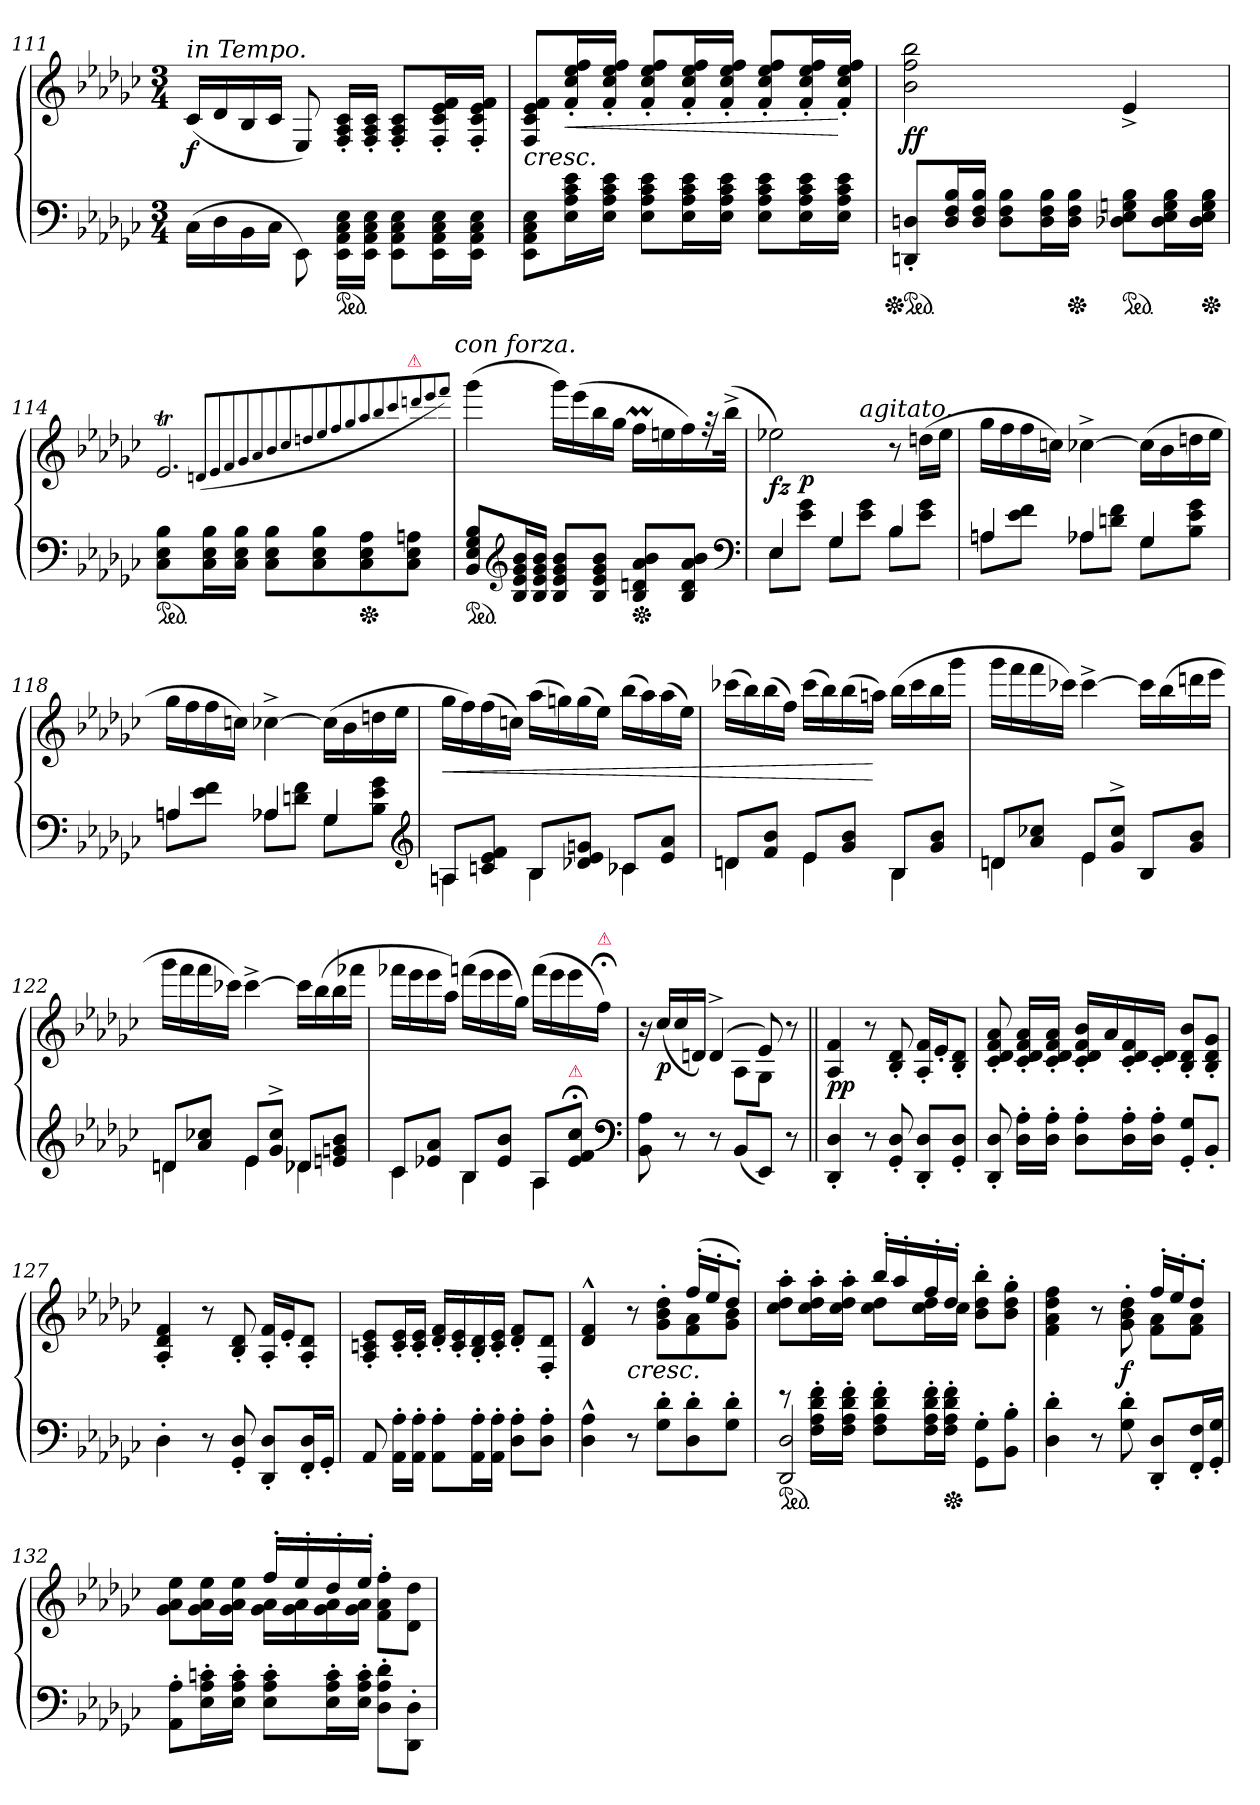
**kern	**kern	**dynam
*part1	*part1	*part1
*staff2	*staff1	*staff1/2
*clefF4	*clefG2	*
*k[b-e-a-d-g-c-]	*k[b-e-a-d-g-c-]	*
*M3/4	*M3/4	*
=111	=111	=111
!	!LO:TX:a:i:t=in Tempo.	!
!	!	!LO:DY:b
(<16C-\LL	(>16c-/LL	f
16D-\	16d-/	.
16BB-\	16B-/	.
16C-\JJ	16c-/JJ	.
8EE-\)	8E-/)	.
*ped	*	*
16EE-\ 16AA-\ 16C-\ 16E-\LL	16F'>/ 16A-'>/ 16c-'>/LL	.
16EE-\ 16AA-\ 16C-\ 16E-\JJ	16F'>/ 16A-'>/ 16c-'>/JJ	.
8EE-\ 8AA-\ 8C-\ 8E-\L	8F'>/ 8A-'>/ 8c-'>/L	.
16EE-\ 16AA-\ 16C-\ 16E-\L	16F'>/ 16c-'>/ 16e-'>/ 16f'>/L	.
16EE-\ 16AA-\ 16C-\ 16E-\JJ	16F'>/ 16c-'>/ 16e-'>/ 16f'>/JJ	.
=112	=112	=112
!	!LO:TX:b:i:t=cresc.	!
8EE-\ 8AA-\ 8C-\ 8E-\L	8F/ 8c-/ 8e-/ 8f/L	.
!	!	!LO:HP:b
16E- 16A- 16c- 16e-L	16f'/ 16cc-'/ 16ee-'/ 16ff'/L	<
16E- 16A- 16c- 16e-JJ	16f'/ 16cc-'/ 16ee-'/ 16ff'/JJ	.
8E- 8A- 8c- 8e-L	8f'/ 8cc-'/ 8ee-'/ 8ff'/L	.
16E- 16A- 16c- 16e-L	16f'/ 16cc-'/ 16ee-'/ 16ff'/L	.
16E- 16A- 16c- 16e-JJ	16f'/ 16cc-'/ 16ee-'/ 16ff'/JJ	.
8E- 8A- 8c- 8e-L	8f'/ 8cc-'/ 8ee-'/ 8ff'/L	.
16E- 16A- 16c- 16e-L	16f'/ 16cc-'/ 16ee-'/ 16ff'/L	.
16E- 16A- 16c- 16e-JJ	16f'/ 16cc-'/ 16ee-'/ 16ff'/JJ	[
=113	=113	=113
!	!	!LO:DY:b
*Xped	*	*
*ped	*	*
8DDn' 8Dn'L	2b- 2ff 2bb-	ff
16D 16F 16B-L	.	.
16D 16F 16B-JJ	.	.
8D 8F 8B-L	.	.
16D 16F 16B-L	.	.
*Xped	*	*
16D 16F 16B-JJ	.	.
*ped	*	*
8D-X 8E- 8Gn 8B-L	4e-^>	.
16D- 16E- 16G 16B-L	.	.
*Xped	*	*
16D- 16E- 16G 16B-JJ	.	.
=114	=114	=114
*	*^	*
*ped	*	*	*
8C- 8E- 8B-L	2.e-T	2ryy	.
16C- 16E- 16B-L	.	.	.
16C- 16E- 16B-JJ	.	.	.
8C- 8E- 8B-L	.	.	.
8C- 8E- 8B-	.	.	.
*Xped	*	*	*
8C- 8E- 8A-	.	8ryy	.
!	!	!LO:TX:a:color=crimson:t=⚠	!
8C- 8E- 8AnJ	.	8ryy	.
.	(<8qqdn/L	.	.
.	8qqe-/	.	.
.	8qqf/	.	.
.	8qqg-/	.	.
.	8qqa-/	.	.
.	8qqb-/	.	.
.	8qqcc-/	.	.
.	8qqddn/	.	.
.	8qqee-/	.	.
.	8qqff/	.	.
.	8qqgg-/	.	.
.	8qqaa-/	.	.
.	8qqbb-/	.	.
.	8qqccc-/	.	.
.	8qqdddn/	.	.
.	8qqeee-/	.	.
.	8qqfff/J)	.	.
.	.	.	[ [
!	!LO:TX:a:i:t=con forza.	!	!
=115	=115	=115	=115
!	!	!	!LO:DY:b=2
!	!	!	!LO:DY:n=1:b
*	*v	*v	*
*ped	*	*
8BB- 8E- 8G- 8B-L	(>4ggg-	fz fff
*clefG2	*	*
16B- 16e- 16g- 16b-L	.	.
16B- 16e- 16g- 16b-JJ	.	.
8B- 8e- 8g- 8b-L	16ggg-LL)	.
.	(>16eee-	.
8B- 8e- 8g- 8b-J	16bb-	.
.	16gg-JJ	.
*Xped	*	*
8B- 8dn 8a- 8b-L	16ffm\LL	.
.	16een\	.
8B- 8d 8a- 8b-J	16ff\)	.
.	32rff	.
.	(>32bb-^<\JJk	.
*clefF4	*	*
=116	=116	=116
*^	*	*
!	!	!	!LO:DY:b
*	*	*^	*
*	*	*	*^	*
4E-/	8E-L	2ee-X)	8ryy	4.ryy	fz
!	!	!	!	!	!LO:DY:b
.	8e- 8g-J	.	2ryy	.	p
!LO:N:vis=4	!	!	!	!	!
8G-/	8G-L	.	.	.	.
!	!	!	!	!LO:TX:a:i:t=agitato.	!
8ryy	8e- 8g-J	.	.	4.ryy	.
4B-/	8B-L	8r	.	.	.
.	8e- 8g-J	(>16ddn\LL	8ryy	.	.
.	.	16ee-\JJ	.	.	.
*	*	*v	*v	*v	*
=117	=117	=117	=117
8AnL	4An/	16gg-LL	.
.	.	16ff	.
8e-\ 8f\J	.	16ff	.
.	.	16ccnJJ)	.
8A-XL	4A-X/	[4cc-X^\	.
8dn\ 8f\J	.	.	.
8G-L	4G-/	(>16cc-LL]	.
.	.	16b-	.
8B-\ 8e-\ 8g-\J	.	16ddn	.
.	.	16ee-JJ	.
=118	=118	=118	=118
8AnL	4An/	16gg-LL	.
.	.	16ff	.
8e-\ 8f\J	.	16ff	.
.	.	16ccnJJ)	.
8A-XL	4A-X/	[4cc-X^\	.
8dn\ 8f\J	.	.	.
8G-L	4G-/	(>16cc-LL]	.
.	.	16b-	.
8B-\ 8e-\ 8g-\J	.	16ddn	.
.	.	16ee-JJ	.
*clefG2	*	*	*
=119	=119	=119	=119
!	!	!	!LO:HP:b
8AnL	4An	16gg-LL	<
.	.	16ff)	.
8cn 8e- 8fJ	.	(>16ff	.
.	.	16ccnJJ)	.
8B-L	4B-	(>16aa-LL	.
.	.	16ggn)	.
8d-X 8e- 8gnJ	.	(>16gg	.
.	.	16ee-JJ)	.
8c-XL	4c-X	(>16bb-LL	.
.	.	16aa-)	.
8e- 8a-J	.	(>16aa-	.
.	.	16ee-JJ)	.
=120	=120	=120	=120
8dnL	4dn	(>16ccc-XLL	.
.	.	16bb-)	.
8f 8b-J	.	(>16bb-	.
.	.	16ffJJ)	.
8e-L	4e-	(>16ccc-LL	.
.	.	16bb-)	.
8g- 8b-J	.	(>16bb-	.
.	.	16aanJJ)	[
8B-L	4B-	(>16bb-LL	.
.	.	16ccc-	.
8g- 8b-J	.	16bb-	.
.	.	16ggg-JJ	.
=121	=121	=121	=121
8dnL	4dn\	16ggg-LL	.
.	.	16fff	.
8a- 8cc-XJ	.	16fff	.
.	.	16ccc-XJJ)	.
8e-L	4e-\	[4ccc-^<\	.
8g-^> 8cc-^>J	.	.	.
8B-L	4ryy	16ccc-LL]	.
.	.	(>16bb-	.
8g- 8b-J	.	16dddn	.
.	.	16eee-JJ	.
=122	=122	=122	=122
8dnL	4dn\	16ggg-LL	.
.	.	16fff	.
8a- 8cc-XJ	.	16fff	.
.	.	16ccc-XJJ)	.
8e-L	4e-\	[4ccc-^<	.
8g-^> 8cc-^>J	.	.	.
8d-XL	4d-X\	16ccc-LL]	.
.	.	(>16bb-	.
8en 8gn 8b-J	.	16bb-	.
.	.	16fff-XJJ	.
=123	=123	=123	=123
8c-L	4c-	16fff-XLL	.
.	.	16eee-	.
8e-X 8a-J	.	16eee-	.
.	.	16aa-JJ)	.
8B-L	4B-	(>16fffnLL	.
.	.	16eee-	.
8e- 8b-J	.	16eee-	.
.	.	16gg-JJ)	.
8A-L	4A-	(>16fffLL	.
.	.	16eee-	.
!LO:TX:a:color=crimson:t=⚠	!	!	!
8e-; 8f; 8cc-;J	.	16eee-	.
!	!	!LO:TX:a:color=crimson:t=⚠	!
.	.	16ff;<JJ)	.
*v	*v	*	*
*clefF4	*	*
=124	=124	=124
*	*^	*
8BB- 8A-	16r	4.ryy	.
!	!	!	!LO:DY:b
.	(16cc-LL	.	p
8r	16cc-	.	.
.	16dnJJ)	.	.
8r	(>4d^<	.	.
(<8BB-L	.	8A-L	.
8EE-J)	8e-)	8G-J	.
8r	8r	8ryy	.
=125||	=125||	=125||	=125||
!	!	!	!LO:DY:b
*	*v	*v	*
4DD-' 4D-'	4A- 4f	pp
8r	8r	.
8GG-' 8D-'	8B-' 8d-'	.
8DD-' 8D-'L	16A-' 16f'LL	.
.	16e-'J	.
8GG-' 8D-'J	8B-' 8d-'J	.
=126	=126	=126
8DD-' 8D-'	8c-' 8d-' 8f' 8a-'	.
16D-' 16A-'LL	16c-' 16d-' 16f' 16a-'LL	.
16D-' 16A-'JJ	16c-' 16d-' 16f' 16a-'JJ	.
8D-' 8A-'L	16c-' 16d-' 16f' 16b-'LL	.
.	16a-	.
16D-' 16A-'L	16c-' 16d-' 16f'	.
16D-' 16A-'JJ	16c-' 16d-'JJ	.
8GG-' 8G-'L	8B-' 8d-' 8b-'L	.
8BB-'J	8B-' 8d-' 8g-'J	.
=127	=127	=127
4D-'	4A-' 4d-' 4f'	.
8r	8r	.
8GG-' 8D-'	8B-' 8d-'	.
8DD-' 8D-'L	16A-' 16f'LL	.
.	16e-'J	.
16FF' 16D-'L	8A-' 8d-'J	.
16GG-'JJ	.	.
=128	=128	=128
8AA-	8A-' 8cn' 8e-'L	.
16AA-' 16A-'LL	16c' 16e-'L	.
16AA-' 16A-'JJ	16c' 16e-'JJ	.
8AA-' 8A-'L	16d-' 16f'LL	.
.	16c' 16e-'	.
16AA-' 16A-'L	16B-' 16d-'	.
16AA-' 16A-'JJ	16c' 16e-'JJ	.
8D-' 8A-'L	8d-' 8f'L	.
8D-' 8A-'J	8F' 8d-'J	.
=129	=129	=129
*	*^	*
4D-^^> 4A-^^>	2ryy	4d-^^>/ 4f^^>/	.
!	!	!LO:TX:b:i:t=cresc.	!
8r	.	8r	.
8G-' 8d-'L	.	8g-' 8b-' 8dd-'L	.
8D-' 8d-'	(>16ff'>LL	8f 8a-	.
.	16ee-'>J	.	.
8G-' 8d-'J	8dd-'>J)	8g- 8b-J	.
=130	=130	=130	=130
*^	*	*	*
*ped	*	*	*	*
8re	2DD-/ 2D-/	4ryy	8cc-' 8dd-' 8aa-'L	.
16F'>\ 16A-'>\ 16d-'>\ 16f'>\LL	.	.	16cc-' 16dd-' 16aa-'L	.
16F'> 16A-'> 16d-'> 16f'>JJ	.	.	16cc-' 16dd-' 16aa-'JJ	.
8F'>\ 8A-'>\ 8d-'>\ 8f'>\L	.	16bb-'LL	8cc- 8dd-L	.
.	.	16aa-'>	.	.
16F'> 16A-'> 16d-'> 16f'>L	.	16ff'	16cc- 16dd-L	.
*Xped	*	*	*	*
16F'> 16A-'> 16d-'> 16f'>JJ	.	16dd-'JJ	16cc-JJ	.
4ryy	8GG-'>\ 8G-'>\L	4ryy	8b-' 8dd-' 8bb-'L	.
.	8BB-'> 8B-'>J	.	8b-' 8dd-' 8gg-'J	.
*v	*v	*	*	*
=131	=131	=131	=131
4D-' 4d-'	2ryy	4f 4a- 4dd- 4ff	.
8r	.	8r	.
!	!	!	!LO:DY:b
8G-' 8d-'	.	8g-' 8b-' 8dd-'	f
8DD-' 8D-'L	16ff'LL	8f 8a-L	.
.	16ee-'J	.	.
16FF' 16F'L	8dd-'J	8f 8a-J	.
16GG-' 16G-'JJ	.	.	.
=132	=132	=132	=132
8AA-' 8A-'L	4ryy	8g- 8a- 8ee-L	.
16E-' 16A-' 16cn'L	.	16g- 16a- 16ee-L	.
16E-' 16A-' 16c'JJ	.	16g- 16a- 16ee-JJ	.
8E-' 8A-' 8c'L	16ff'LL	16g- 16a-LL	.
.	16ee-'	16g- 16a-	.
16E-' 16A-' 16c'L	16dd-'	16g- 16a-	.
16E-' 16A-' 16c'JJ	16ee-'JJ	16g- 16a-JJ	.
8D-' 8A-' 8d-'L	8f'\ 8a-'\ 8ff'\L	4ryy	.
8DD-' 8D-'J	8d-\ 8dd-\J	.	.
*	*v	*v	*
=	=	=
*-	*-	*-
